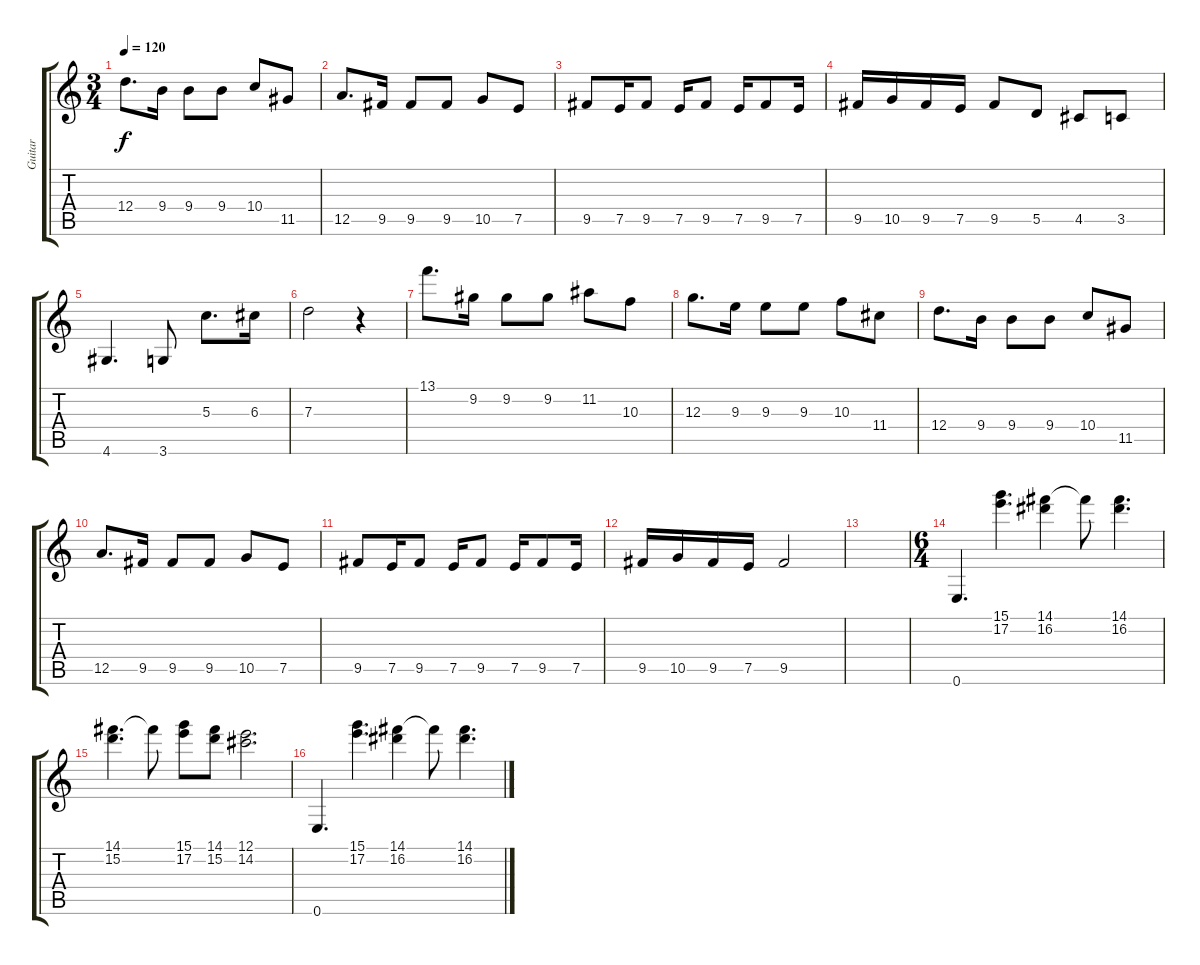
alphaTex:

\track ("Guitar " "Guitar ") {instrument electricguitarclean bank 255}
\staff {score tabs}
\tuning (E4 B3 G3 D3 A2 E2) {hide}
\ts (3 4)
\tempo 120
\clef g2
\ks c
12.4.8{d dy f} 9.4.16 9.4.8 9.4.8 10.4.8 11.5.8 |
12.5.8{d} 9.5.16 9.5.8 9.5.8 10.5.8 7.5.8 |
9.5.8 7.5.16 9.5.8 7.5.16 9.5.8 7.5.16 9.5.8 7.5.16 |
9.5.16 10.5.16 9.5.16 7.5.16 9.5.8 5.5.8 4.5.8 3.5.8 |
4.6.4{d} 3.6.8 5.3.8{d} 6.3.16 |
7.3.2 r.4 |
13.1.8{d} 9.2.16 9.2.8 9.2.8 11.2.8 10.3.8 |
12.3.8{d} 9.3.16 9.3.8 9.3.8 10.3.8 11.4.8 |
12.4.8{d} 9.4.16 9.4.8 9.4.8 10.4.8 11.5.8 |
12.5.8{d} 9.5.16 9.5.8 9.5.8 10.5.8 7.5.8 |
9.5.8 7.5.16 9.5.8 7.5.16 9.5.8 7.5.16 9.5.8 7.5.16 |
9.5.16 10.5.16 9.5.16 7.5.16 9.5.2 |
|
\ts (6 4)
0.6.4{d} (15.1 17.2).4{d} (14.1 16.2).4 14.1{t}.8 (14.1 16.2).4{d} |
(14.1 15.2).4{d} 14.1{t}.8 (15.1 17.2).8 (14.1 15.2).8 (12.1 14.2).2{d} |
0.6.4{d} (15.1 17.2).4{d} (14.1 16.2).4 14.1{t}.8 (14.1 16.2).4{d}
